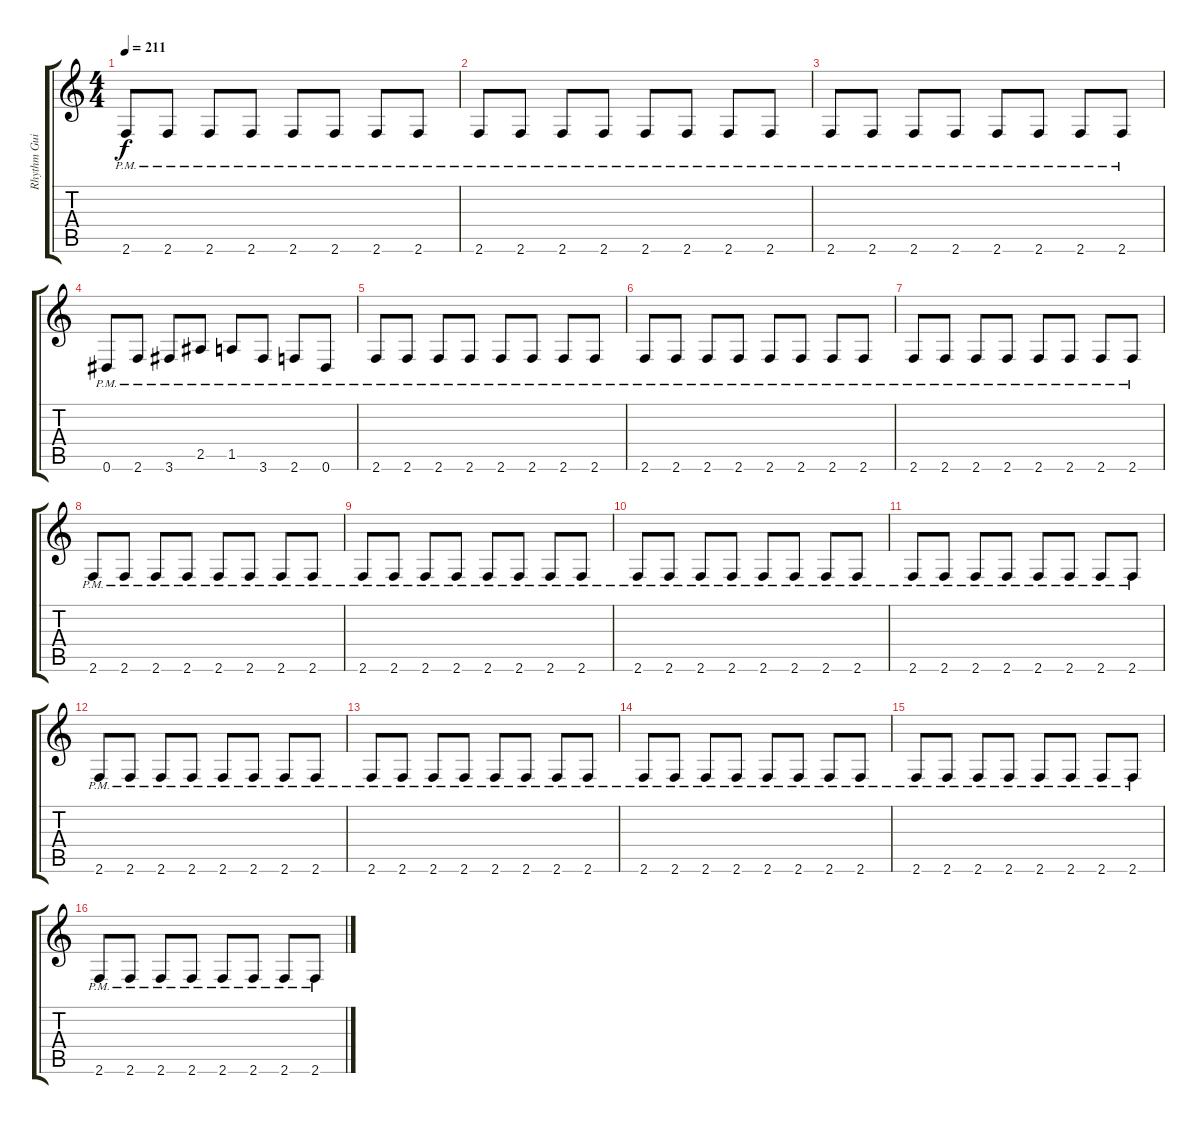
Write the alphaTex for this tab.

\track ("Rhythm Guitar (Malmsteen)" "Rhythm Gui") {instrument distortionguitar}
\staff {score tabs}
\tuning (Eb4 Bb3 Gb3 Db3 Ab2 Eb2) {hide}
\ts (4 4)
\tempo 211
\clef g2
\ks c
2.6{pm}.8{dy f} 2.6{pm}.8 2.6{pm}.8 2.6{pm}.8 2.6{pm}.8 2.6{pm}.8 2.6{pm}.8 2.6{pm}.8 |
2.6{pm}.8 2.6{pm}.8 2.6{pm}.8 2.6{pm}.8 2.6{pm}.8 2.6{pm}.8 2.6{pm}.8 2.6{pm}.8 |
2.6{pm}.8 2.6{pm}.8 2.6{pm}.8 2.6{pm}.8 2.6{pm}.8 2.6{pm}.8 2.6{pm}.8 2.6{pm}.8 |
0.6{pm}.8 2.6{pm}.8 3.6{pm}.8 2.5{pm}.8 1.5{pm}.8 3.6{pm}.8 2.6{pm}.8 0.6{pm}.8 |
2.6{pm}.8 2.6{pm}.8 2.6{pm}.8 2.6{pm}.8 2.6{pm}.8 2.6{pm}.8 2.6{pm}.8 2.6{pm}.8 |
2.6{pm}.8 2.6{pm}.8 2.6{pm}.8 2.6{pm}.8 2.6{pm}.8 2.6{pm}.8 2.6{pm}.8 2.6{pm}.8 |
2.6{pm}.8 2.6{pm}.8 2.6{pm}.8 2.6{pm}.8 2.6{pm}.8 2.6{pm}.8 2.6{pm}.8 2.6{pm}.8 |
2.6{pm}.8 2.6{pm}.8 2.6{pm}.8 2.6{pm}.8 2.6{pm}.8 2.6{pm}.8 2.6{pm}.8 2.6{pm}.8 |
2.6{pm}.8 2.6{pm}.8 2.6{pm}.8 2.6{pm}.8 2.6{pm}.8 2.6{pm}.8 2.6{pm}.8 2.6{pm}.8 |
2.6{pm}.8 2.6{pm}.8 2.6{pm}.8 2.6{pm}.8 2.6{pm}.8 2.6{pm}.8 2.6{pm}.8 2.6{pm}.8 |
2.6{pm}.8 2.6{pm}.8 2.6{pm}.8 2.6{pm}.8 2.6{pm}.8 2.6{pm}.8 2.6{pm}.8 2.6{pm}.8 |
2.6{pm}.8 2.6{pm}.8 2.6{pm}.8 2.6{pm}.8 2.6{pm}.8 2.6{pm}.8 2.6{pm}.8 2.6{pm}.8 |
2.6{pm}.8 2.6{pm}.8 2.6{pm}.8 2.6{pm}.8 2.6{pm}.8 2.6{pm}.8 2.6{pm}.8 2.6{pm}.8 |
2.6{pm}.8 2.6{pm}.8 2.6{pm}.8 2.6{pm}.8 2.6{pm}.8 2.6{pm}.8 2.6{pm}.8 2.6{pm}.8 |
2.6{pm}.8 2.6{pm}.8 2.6{pm}.8 2.6{pm}.8 2.6{pm}.8 2.6{pm}.8 2.6{pm}.8 2.6{pm}.8 |
2.6{pm}.8 2.6{pm}.8 2.6{pm}.8 2.6{pm}.8 2.6{pm}.8 2.6{pm}.8 2.6{pm}.8 2.6{pm}.8
